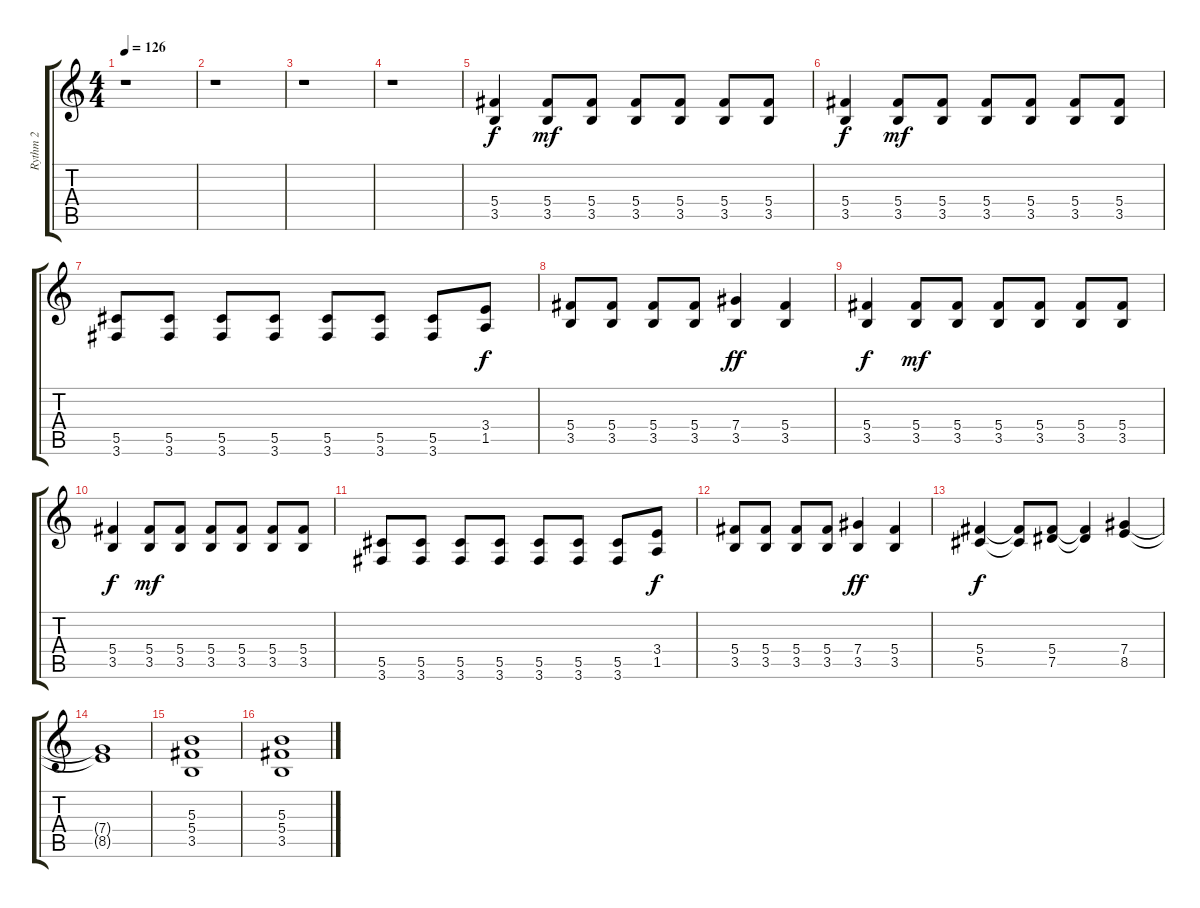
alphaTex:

\track ("Rythm 2" "Rythm 2") {instrument overdrivenguitar}
\staff {score tabs}
\tuning (Eb4 Bb3 Gb3 Db3 Ab2 Eb2) {hide}
\ts (4 4)
\tempo 126
\clef g2
\ks c
r.1{dy f} |
r.1 |
r.1 |
r.1 |
(5.4 3.5).4 (5.4 3.5).8{dy mf} (5.4 3.5).8 (5.4 3.5).8 (5.4 3.5).8 (5.4 3.5).8 (5.4 3.5).8 |
(5.4 3.5).4{dy f} (5.4 3.5).8{dy mf} (5.4 3.5).8 (5.4 3.5).8 (5.4 3.5).8 (5.4 3.5).8 (5.4 3.5).8 |
(5.5 3.6).8 (5.5 3.6).8 (5.5 3.6).8 (5.5 3.6).8 (5.5 3.6).8 (5.5 3.6).8 (5.5 3.6).8 (3.4 1.5).8{dy f} |
(5.4 3.5).8 (5.4 3.5).8 (5.4 3.5).8 (5.4 3.5).8 (7.4 3.5).4{dy ff} (5.4 3.5).4 |
(5.4 3.5).4{dy f} (5.4 3.5).8{dy mf} (5.4 3.5).8 (5.4 3.5).8 (5.4 3.5).8 (5.4 3.5).8 (5.4 3.5).8 |
(5.4 3.5).4{dy f} (5.4 3.5).8{dy mf} (5.4 3.5).8 (5.4 3.5).8 (5.4 3.5).8 (5.4 3.5).8 (5.4 3.5).8 |
(5.5 3.6).8 (5.5 3.6).8 (5.5 3.6).8 (5.5 3.6).8 (5.5 3.6).8 (5.5 3.6).8 (5.5 3.6).8 (3.4 1.5).8{dy f} |
(5.4 3.5).8 (5.4 3.5).8 (5.4 3.5).8 (5.4 3.5).8 (7.4 3.5).4{dy ff} (5.4 3.5).4 |
(5.4 5.5).4{dy f} (5.4{t} 5.5{t}).8 (5.4 7.5).8 (5.4{t} 7.5{t}).4 (7.4 8.5).4 |
(7.4{t} 8.5{t}).1 |
(5.3 5.4 3.5).1 |
(5.3 5.4 3.5).1
